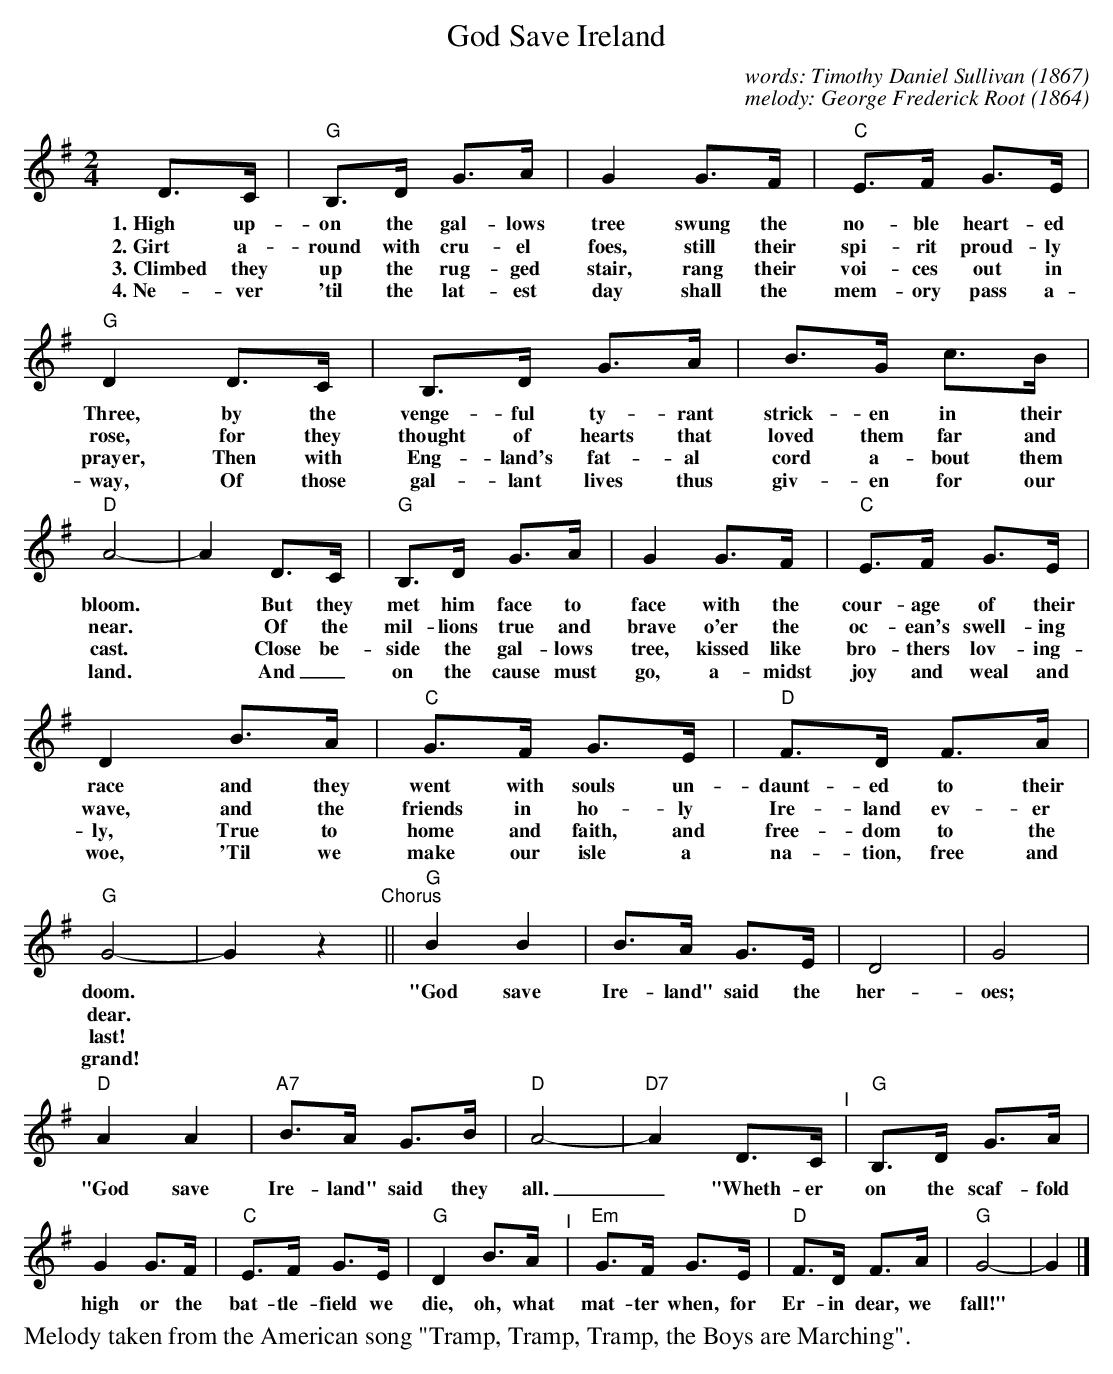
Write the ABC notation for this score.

X:1
T: God Save Ireland
C: words: Timothy Daniel Sullivan (1867)
C: melody: George Frederick Root (1864)
M: 2/4
L: 1/8
K: G
D>C | "G"B,>D G>A | G2 G>F | "C"E>F G>E | "G"D2
w:1.~High up-on the gal-lows tree swung the no-ble heart-ed Three,
w:2.~Girt a-round with cru-el foes, still their spi-rit proud-ly rose,
w:3.~Climbed they up the rug-ged stair, rang their voi-ces out in prayer,
w:4.~Ne-ver 'til the lat-est day shall the mem-ory pass a-way,
D>C | B,>D G>A | B>G c>B | "D"A4- | A2
w: by the venge-ful ty-rant strick-en in their bloom.*
w: for they thought of hearts that loved them far and near.
w: Then with Eng-land's fat-al cord a-bout them cast.
w: Of those gal-lant lives thus giv-en for our land.
D>C | "G"B,>D G>A | G2 G>F | "C"E>F G>E | D2
w: But they met him face to face with the cour-age of their race
w: Of the mil-lions true and brave o'er the oc-ean's swell-ing wave,
w: Close be-side the gal-lows tree, kissed like bro-thers lov-ing-ly,
w: And_ on the cause must go, a-midst joy and weal and woe,
B>A | "C"G>F G>E | "D"F>D F>A | "G"G4- | G2 z2
w: and they went with souls un-daunt-ed to their doom.*
w: and the friends in ho-ly Ire-land ev-er dear.
w: True to home and faith, and free-dom to the last!
w: 'Til we make our isle a na-tion, free and grand!
"^Chorus"|| "G"B2 B2 | B>A G>E | D4 | G4 | "D"A2 A2 | "A7"B>A G>B | "D"A4- | "D7"A2
w: "God save Ire-land" said the her-oes; "God save Ire-land" said they all._
D>C "^I"| "G"B,>D G>A | G2 G>F | "C"E>F G>E | "G"D2 B>A "^I"| "Em"G>F G>E | "D"F>D F>A | "G"G4- | G2 |]
w: "Wheth-er on the scaf-fold high or the bat-tle-field we die, oh, what mat-ter when, for Er-in dear, we fall!"
